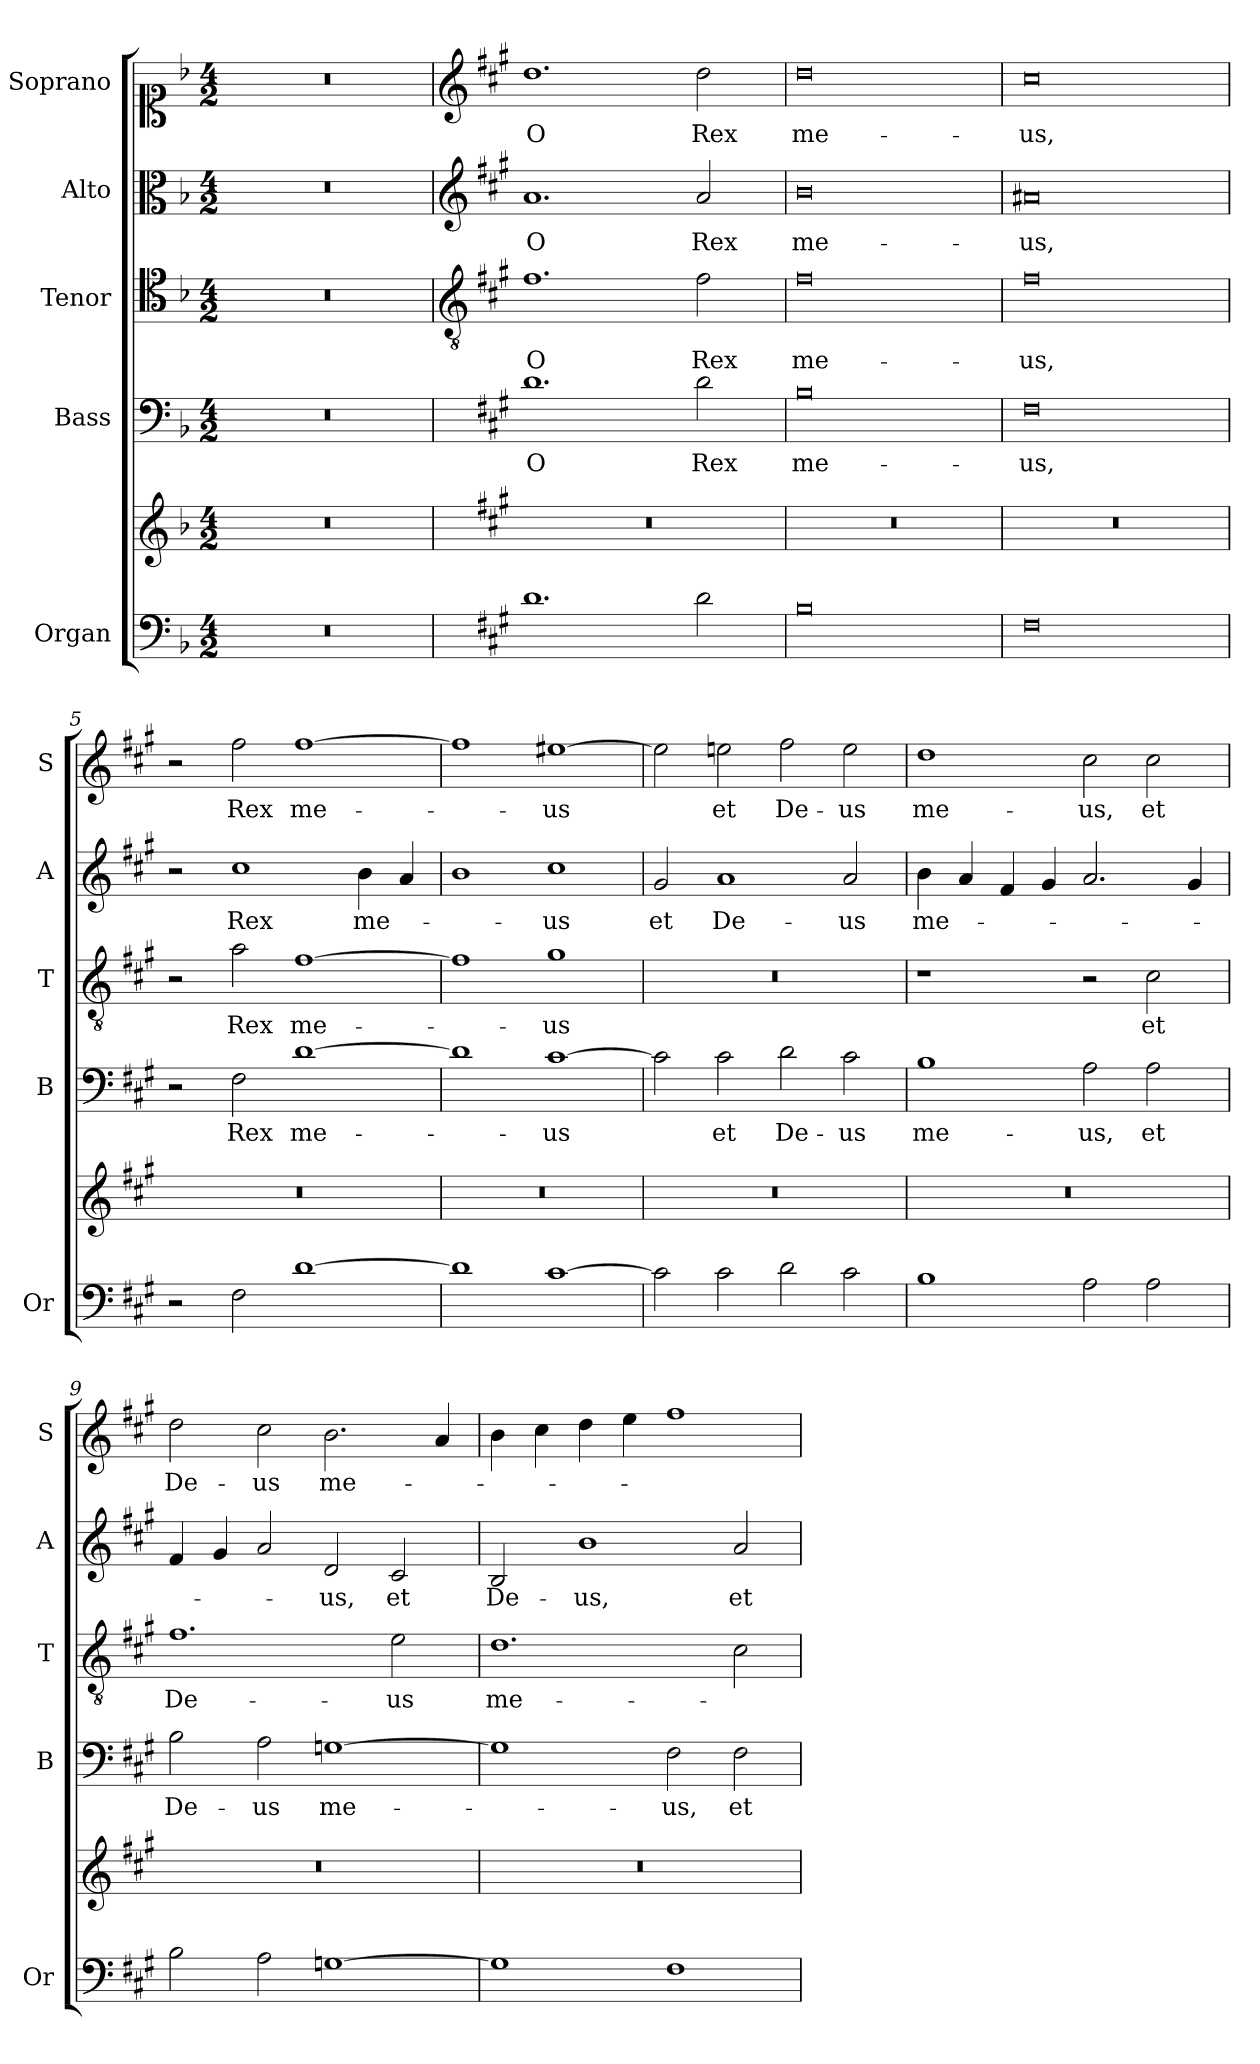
**kern	**kern	**kern	**text	**kern	**text	**kern	**text	**kern	**text
*part5	*part5	*part4	*part4	*part3	*part3	*part2	*part2	*part1	*part1
*staff6	*staff5	*staff4	*staff4	*staff3	*staff3	*staff2	*staff2	*staff1	*staff1
*I"Organ	*	*I"Bass	*	*I"Tenor	*	*I"Alto	*	*I"Soprano	*
*I'Or	*	*I'B	*	*I'T	*	*I'A	*	*I'S	*
*clefF4	*clefG2	*clefF4	*	*clefC4	*	*clefC3	*	*clefC1	*
*k[b-]	*k[b-]	*k[b-]	*	*k[b-]	*	*k[b-]	*	*k[b-]	*
*F:	*F:	*F:	*	*F:	*	*F:	*	*F:	*
*M4/2	*M4/2	*M4/2	*	*M4/2	*	*M4/2	*	*M4/2	*
=1	=1	=1	=1	=1	=1	=1	=1	=1	=1
0r	0r	0r	.	0r	.	0r	.	0r	.
=2	=2	=2	=2	=2	=2	=2	=2	=2	=2
*	*	*	*	*clefGv2	*	*clefG2	*	*clefG2	*
*k[f#c#g#]	*k[f#c#g#]	*k[f#c#g#]	*	*k[f#c#g#]	*	*k[f#c#g#]	*	*k[f#c#g#]	*
*A:	*A:	*A:	*	*A:	*	*A:	*	*A:	*
!	!	!	!LO:LY:b	!	!LO:LY:b	!	!LO:LY:b	!	!LO:LY:b
1.d	0r	1.d	O	1.f#	O	1.a	O	1.dd	O
!	!	!	!LO:LY:b	!	!LO:LY:b	!	!LO:LY:b	!	!LO:LY:b
2d\	.	2d\	Rex	2f#\	Rex	2a/	Rex	2dd\	Rex
=3	=3	=3	=3	=3	=3	=3	=3	=3	=3
!	!	!	!LO:LY:b	!	!LO:LY:b	!	!LO:LY:b	!	!LO:LY:b
0B	0r	0B	me-	0f#	me-	0b	me-	0dd	me-
=4	=4	=4	=4	=4	=4	=4	=4	=4	=4
!	!	!	!LO:LY:b	!	!LO:LY:b	!	!LO:LY:b	!	!LO:LY:b
0F#	0r	0F#	-us,	0f#	-us,	0a#X	-us,	0cc#	-us,
=5	=5	=5	=5	=5	=5	=5	=5	=5	=5
2r	0r	2r	.	2r	.	2r	.	2r	.
!	!	!	!LO:LY:b	!	!LO:LY:b	!	!LO:LY:b	!	!LO:LY:b
2F#\	.	2F#\	Rex	2a\	Rex	1cc#	Rex	2ff#\	Rex
!	!	!	!LO:LY:b	!	!LO:LY:b	!	!	!	!LO:LY:b
[1d	.	[1d	me-	[1f#	me-	.	.	[1ff#	me-
!	!	!	!	!	!	!	!LO:LY:b	!	!
.	.	.	.	.	.	4b\	me-	.	.
.	.	.	.	.	.	4a/	.	.	.
=6	=6	=6	=6	=6	=6	=6	=6	=6	=6
1d]	0r	1d]	.	1f#]	.	1b	.	1ff#]	.
!	!	!	!LO:LY:b	!	!LO:LY:b	!	!LO:LY:b	!	!LO:LY:b
[1c#	.	[1c#	-us	1g#	-us	1cc#	-us	[1ee#X	-us
!!LO:LB:g=z
=7	=7	=7	=7	=7	=7	=7	=7	=7	=7
!	!	!	!	!	!	!	!LO:LY:b	!	!
2c#\]	0r	2c#\]	.	0r	.	2g#/	et	2ee#\]	.
!	!	!	!LO:LY:b	!	!	!	!LO:LY:b	!	!LO:LY:b
2c#\	.	2c#\	et	.	.	1a	De-	2een\	et
!	!	!	!LO:LY:b	!	!	!	!	!	!LO:LY:b
2d\	.	2d\	De-	.	.	.	.	2ff#\	De-
!	!	!	!LO:LY:b	!	!	!	!LO:LY:b	!	!LO:LY:b
2c#\	.	2c#\	-us	.	.	2a/	-us	2ee\	-us
=8	=8	=8	=8	=8	=8	=8	=8	=8	=8
!	!	!	!LO:LY:b	!	!	!	!LO:LY:b	!	!LO:LY:b
1B	0r	1B	me-	1r	.	4b\	me-	1dd	me-
.	.	.	.	.	.	4a/	.	.	.
.	.	.	.	.	.	4f#/	.	.	.
.	.	.	.	.	.	4g#/	.	.	.
!	!	!	!LO:LY:b	!	!	!	!	!	!LO:LY:b
2A\	.	2A\	-us,	2r	.	2.a/	.	2cc#\	-us,
!	!	!	!LO:LY:b	!	!LO:LY:b	!	!	!	!LO:LY:b
2A\	.	2A\	et	2c#\	et	.	.	2cc#\	et
.	.	.	.	.	.	4g#/	.	.	.
=9	=9	=9	=9	=9	=9	=9	=9	=9	=9
!	!	!	!LO:LY:b	!	!LO:LY:b	!	!	!	!LO:LY:b
2B\	0r	2B\	De-	1.f#	De-	4f#/	.	2dd\	De-
.	.	.	.	.	.	4g#/	.	.	.
!	!	!	!LO:LY:b	!	!	!	!	!	!LO:LY:b
2A\	.	2A\	-us	.	.	2a/	.	2cc#\	-us
!	!	!	!LO:LY:b	!	!	!	!LO:LY:b	!	!LO:LY:b
[1Gn	.	[1Gn	me-	.	.	2d/	-us,	2.b\	me-
!	!	!	!	!	!LO:LY:b	!	!LO:LY:b	!	!
.	.	.	.	2e\	-us	2c#/	et	.	.
.	.	.	.	.	.	.	.	4a/	.
=10	=10	=10	=10	=10	=10	=10	=10	=10	=10
!	!	!	!	!	!LO:LY:b	!	!LO:LY:b	!	!
1G]	0r	1G]	.	1.d	me-	2B/	De-	4b\	.
.	.	.	.	.	.	.	.	4cc#\	.
!	!	!	!	!	!	!	!LO:LY:b	!	!
.	.	.	.	.	.	1b	-us,	4dd\	.
.	.	.	.	.	.	.	.	4ee\	.
!	!	!	!LO:LY:b	!	!	!	!	!	!
1F#	.	2F#\	-us,	.	.	.	.	1ff#	.
!	!	!	!LO:LY:b	!	!	!	!LO:LY:b	!	!
.	.	2F#\	et	2c#\	.	2a/	et	.	.
=	=	=	=	=	=	=	=	=	=
*-	*-	*-	*-	*-	*-	*-	*-	*-	*-
